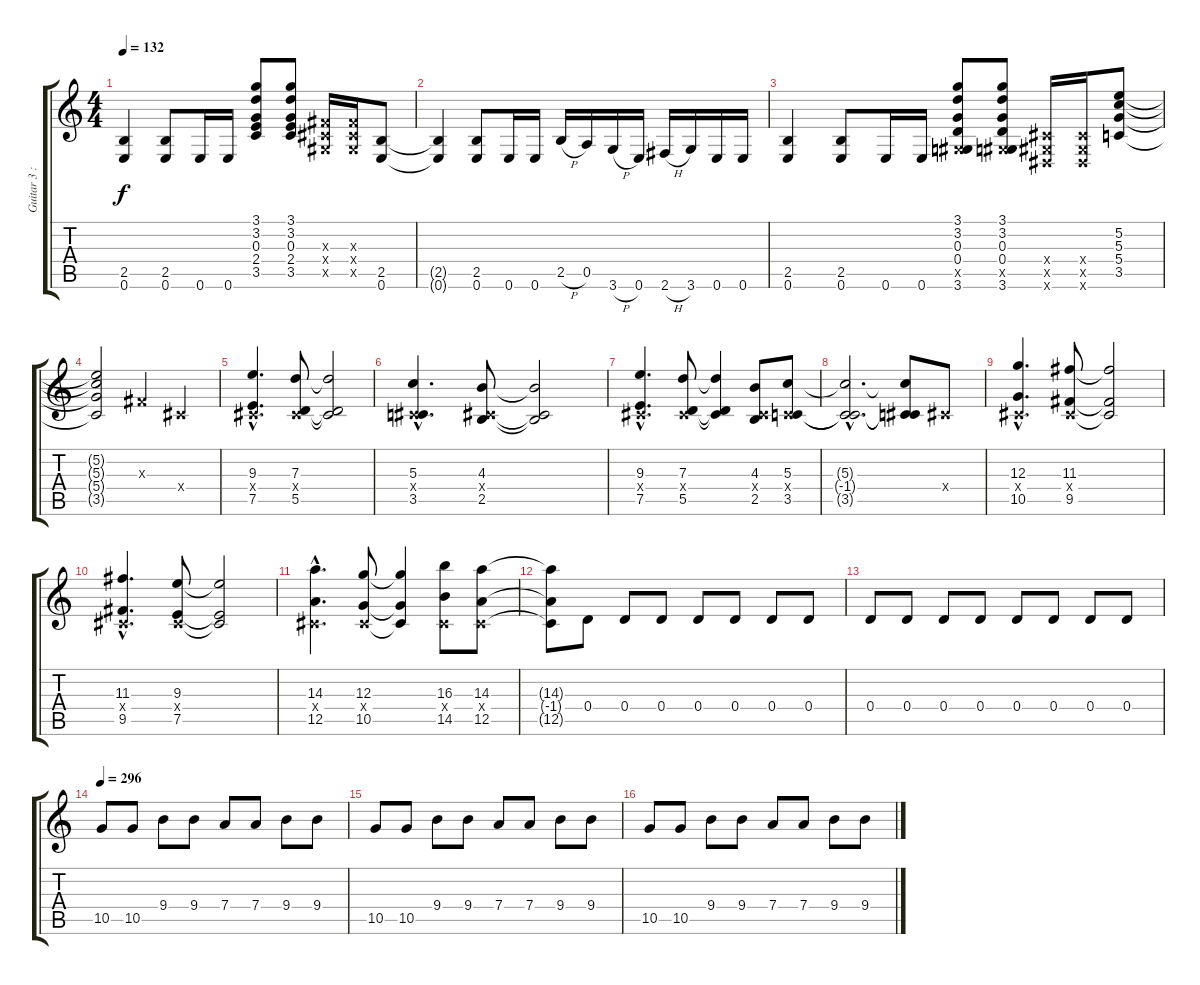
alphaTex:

\track ("Guitar 3 : Rafael" "Guitar 3 :") {instrument overdrivenguitar}
\staff {score tabs}
\tuning (E4 B3 G3 D3 A2 E2) {hide}
\ts (4 4)
\tempo 132
\clef g2
\ks c
(2.5 0.6).4{dy f} (2.5 0.6).8 0.6.16 0.6.16 (3.1 3.2 0.3 2.4 3.5).8 (3.1 3.2 0.3 2.4 3.5).8 (-1.3{x} -1.4{x} -1.5{x}).16 (-1.3{x} -1.4{x} -1.5{x}).16 (2.5 0.6).8 |
(2.5{t} 0.6{t}).4 (2.5 0.6).8 0.6.16 0.6.16 2.5{h}.16 0.5.16 3.6{h}.16 0.6.16 2.6{h}.16 3.6.16 0.6.16 0.6.16 |
(2.5 0.6).4 (2.5 0.6).8 0.6.16 0.6.16 (3.1 3.2 0.3 0.4 -1.5{x} 3.6).8 (3.1 3.2 0.3 0.4 -1.5{x} 3.6).8 (-1.4{x} -1.5{x} -1.6{x}).16 (-1.4{x} -1.5{x} -1.6{x}).16 (5.2 5.3 5.4 3.5).8 |
(5.2{t} 5.3{t} 5.4{t} 3.5{t}).2 -1.3{x}.4 -1.4{x}.4 |
(9.3{hac} -1.4{hac x} 7.5{hac}).4{d} (7.3 -1.4{x} 5.5).8 (7.3{t} -1.4{t} 5.5{t}).2 |
(5.3{hac} -1.4{hac x} 3.5{hac}).4{d} (4.3 -1.4{x} 2.5).8 (4.3{t} -1.4{t} 2.5{t}).2 |
(9.3{hac} -1.4{hac x} 7.5{hac}).4{d} (7.3 -1.4{x} 5.5).8 (7.3{t} -1.4{t} 5.5{t}).4 (4.3 -1.4{x} 2.5).8 (5.3 -1.4{x} 3.5).8 |
(5.3{hac t} -1.4{hac t} 3.5{hac t}).2{d} (5.3{t} -1.4{t} 3.5{t}).8 -1.4{x}.8 |
(12.3{hac} -1.4{hac x} 10.5{hac}).4{d} (11.3 -1.4{x} 9.5).8 (11.3{t} -1.4{t} 9.5{t}).2 |
(11.3{hac} -1.4{hac x} 9.5{hac}).4{d} (9.3 -1.4{x} 7.5).8 (9.3{t} -1.4{t} 7.5{t}).2 |
(14.3{hac} -1.4{hac x} 12.5{hac}).4{d} (12.3 -1.4{x} 10.5).8 (12.3{t} -1.4{t} 10.5{t}).4 (16.3 -1.4{x} 14.5).8 (14.3 -1.4{x} 12.5).8 |
(14.3{t} -1.4{t} 12.5{t}).8 0.4.8 0.4.8 0.4.8 0.4.8 0.4.8 0.4.8 0.4.8 |
0.4.8 0.4.8 0.4.8 0.4.8 0.4.8 0.4.8 0.4.8 0.4.8 |
\tempo 296
10.5.8 10.5.8 9.4.8 9.4.8 7.4.8 7.4.8 9.4.8 9.4.8 |
10.5.8 10.5.8 9.4.8 9.4.8 7.4.8 7.4.8 9.4.8 9.4.8 |
10.5.8 10.5.8 9.4.8 9.4.8 7.4.8 7.4.8 9.4.8 9.4.8
